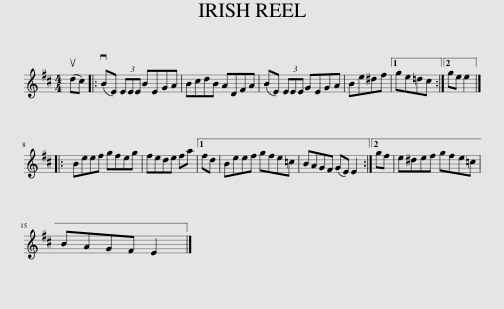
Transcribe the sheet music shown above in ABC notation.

X:1
L:1/8
M:4/4
I:linebreak $
K:D
V:1 treble
V:1
 (udc) |: (vBE) (3EEE BEGA | BcdB ADFA | (BE) (3EEE GEGA | Be^df |1 %5
 ge=dc :|2 ge e2 |]:$ Beef gfeg | fede fa |1 fd | %10
 Beef gfe=c | BAGF (GE) E2 :|2 gf | e^def gfe=c |$ BAGF E2 |] %15
